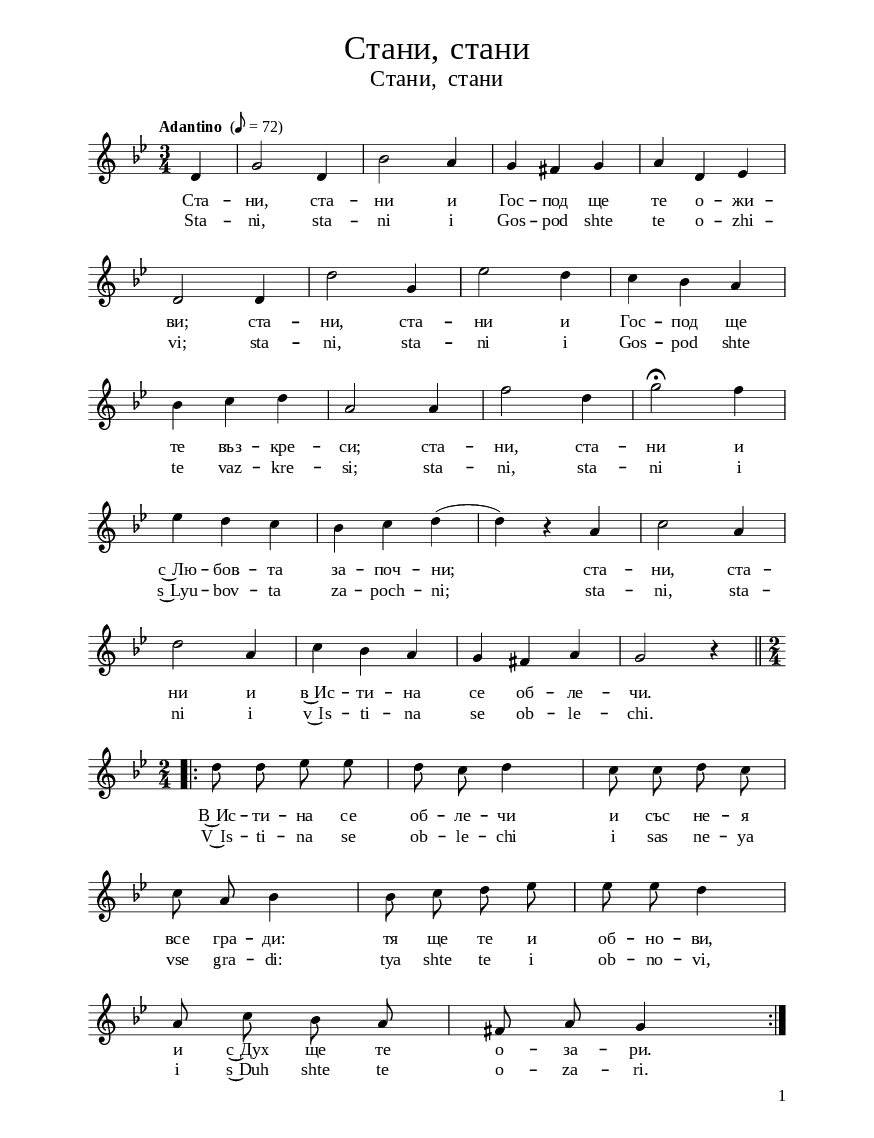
\version "2.18.2"

\paper {
  #(set-paper-size "a5")
}

\bookpart {
  \paper {
    print-all-headers = ##t
    print-page-number = ##t
    print-first-page-number = ##t

    % put page numbers on the bottom
    oddHeaderMarkup = \markup ""
    evenHeaderMarkup = \markup ""
    oddFooterMarkup = \markup
    \fill-line {
      ""
      \on-the-fly #print-page-number-check-first \fromproperty #'page:page-number-string
    }
    evenFooterMarkup = \markup
    \fill-line {
      \on-the-fly #print-page-number-check-first \fromproperty #'page:page-number-string
      ""
    }

    left-margin = 1.5\cm
    right-margin = 1.5\cm
    top-margin = 1.6\cm
    bottom-margin = 1.2\cm
    ragged-bottom = ##t % do not spread the staves to fill the whole vertical space

    % change lyrics and titles font (affects notes also)
    fonts =
    #(make-pango-font-tree
      "Times New Roman"
      "DejaVu Sans"
      "DejaVu Sans Mono"
      (/ (* staff-height pt) 3.6))

    % change distance between staves
    system-system-spacing =
    #'((basic-distance . 12)
       (minimum-distance . 6)
       (padding . 1)
       (stretchability . 12))
  }

  \header {
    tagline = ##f
  }

  \score{
    \layout {
      indent = 0.0\cm % remove first line indentation
      %ragged-last = ##t % do not spread last line to fill the whole space
      \context {
        \Score
        \omit BarNumber %remove bar numbers
      } % context

      \context {
        % change staff size
        \Staff
        fontSize = #+0 % affects notes size only
        \override StaffSymbol #'staff-space = #(magstep -3)
        \override StaffSymbol #'thickness = #0.5
        \override BarLine #'hair-thickness = #1
        %\override StaffSymbol #'ledger-line-thickness = #'(0 . 0)
      }

      \context {
        % adjust space between staff and lyrics and between the two lyric lines
        \Lyrics
        \override VerticalAxisGroup.nonstaff-relatedstaff-spacing = #'((basic-distance . 4.5))
        \override VerticalAxisGroup.nonstaff-nonstaff-spacing = #'((minimum-distance . 2))
      }
    } % layout

    \new Voice \absolute  {
      \clef treble
      \key g \minor
      \time 3/4  \tempo \markup {
        % make tempo note smaller
        \concat {
          "Adantino  " \normal-text { "(" }
          \teeny \general-align #Y #DOWN \note #"8" #0.8
          \normal-text { " = 72)" }
        }
      }
      \autoBeamOff
      \partial 4
      d'4 | g'2 d'4 | bes'2 a'4 | g'4 fis' g' |  a'4 d' es'  \break
      d'2 d'4 |  d''2 g'4 | es''2 d''4 | c''4 bes' a' \break |
      bes'4 c'' d'' | a'2 a'4 | f''2 d''4 |  g''2 \fermata f''4 \break |
      es''4 d'' c'' | bes'4 c'' d'' ( | d''4 ) r a' | c''2 a'4 \break |
      d''2 a'4 | c''4 bes' a' | g'4 fis' a' | g'2 r4 | \time 2/4 \break |
      \repeat volta 2 {
        \bar ".|:-||" d''8 d'' es'' es'' | d''8 c'' d''4 | c''8 c'' d'' c'' \break |
        c''8 a' bes'4 | bes'8 c'' d'' es'' | es''8 es'' d''4 \break |
        a'8 c'' bes' a' | fis'8 a' g'4   \break
      }
    }

    \addlyrics {
      Ста -- ни, ста -- ни и Гос -- под ще те о -- жи -- ви;
      ста -- ни, ста -- ни и Гос -- под ще те въз --
      кре -- си; ста -- ни, ста -- ни и с~Лю -- бов --
      та за -- поч -- ни; ста -- ни, ста -- ни и в~Ис
      -- ти -- на се об -- ле -- чи. В~Ис -- ти -- на
      се об -- ле -- чи и със не -- я все гра -- ди:
      тя ще те и об -- но -- ви, и с~Дух ще те о
      -- за -- ри.}
      \addlyrics {
        Sta -- ni, sta -- ni i Gos -- pod shte te o -- zhi -- vi;
        sta -- ni, sta -- ni i Gos -- pod shte te vaz --
        kre -- si; sta -- ni, sta -- ni i s~Lyu -- bov --
        ta za -- poch -- ni; sta -- ni, sta -- ni i v~Is
        -- ti -- na se ob -- le -- chi. V~Is -- ti -- na
        se ob -- le -- chi i sas ne -- ya vse gra -- di:
        tya shte te i ob -- no -- vi, i s~Duh shte te o
        -- za -- ri.}

        \header {
          title = \markup \column \normal-text \fontsize #2.5 {
            \center-align
            \line {    Стани, стани }
            \vspace #-0.6
            \center-align
            \line \fontsize #-3 {  Стани, стани }
            \vspace #-0.8
            \center-align
            \line \fontsize #-3 { " " }
          }
        }

        \midi{}

      } % score

      \pageBreak

      \markup \fontsize #+2.5 {
        \hspace #1
        \override #'(baseline-skip . 2.4) % affects space between column lines
        \column {
          \line {  }
          \line {   }
        }

        \hspace #5
        \override #'(baseline-skip . 2.4)
        \column {
          \line {  }
          \line {  }
        } %column
      } % markup

     

      % include foreign translation(s) of the song
      \version "2.18.2"

\markup \fill-line { \fontsize #6 "Stehe auf, stehe auf" }
\markup \null
\markup \null
\markup \fontsize #+2.5 {
  \hspace #10
  \override #'(baseline-skip . 2)
  \column {
    \line { " " }
    \line { 1. Stehe auf, stehe auf }
    \line {   "   " und der Herr wird dich beleben; }  
    \line {   "   " stehe auf, stehe auf}
    \line {   "   " und der Herr wird dich auferstehen lassen; } 
    \line {   "   " stehe auf, stehe auf  } 
    \line {   "   "und beginne mit der Liebe;}
    \line {   "   "stehe auf, stehe auf }
    \line {   "   "und kleide dich in Wahrheit.}
    
    \line {   "   " }
    \line {  2. Kleide dich in Wahrheit}
    \line {   "   "und erbaue immer mit ihr,}
    \line {   "   "sie wird dich auch erneuern}
    \line {   "   "und mit Geist erleuchten.}   
    \line { " " }
     
     
    }
}












%---------------------------------------------------------------------  


    } % bookpart
